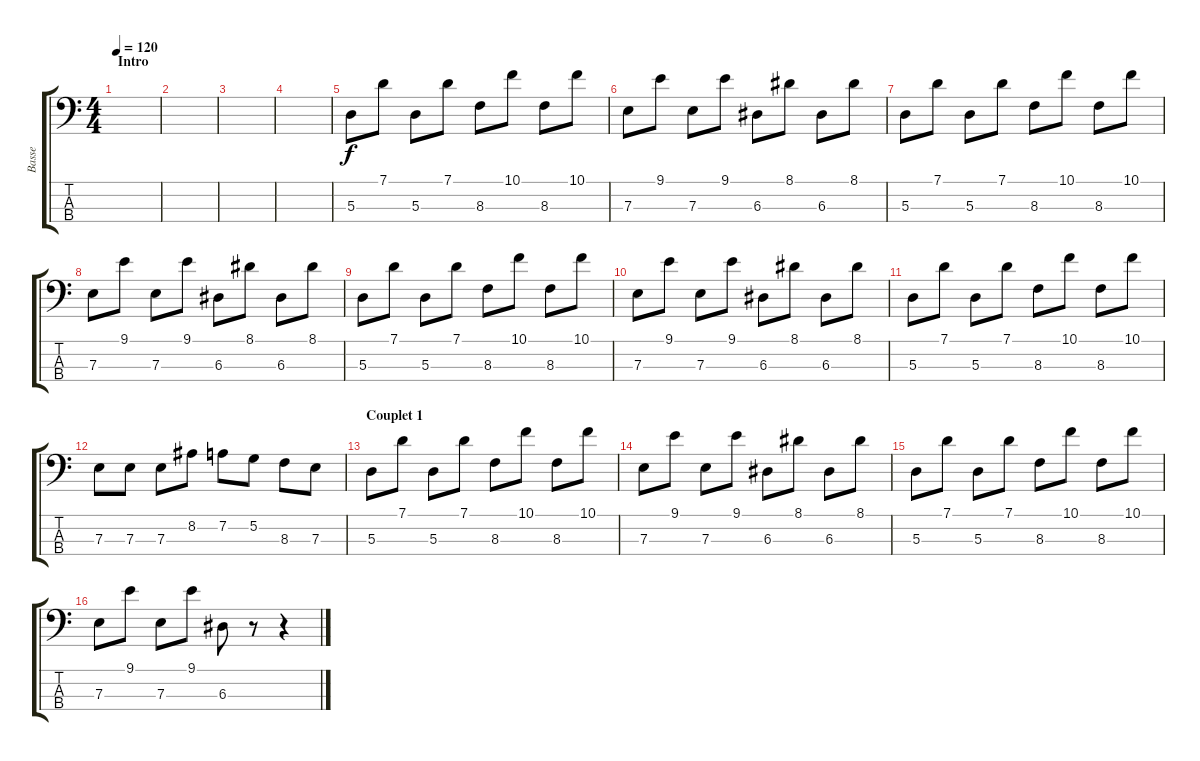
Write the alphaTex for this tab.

\track ("Basse" "Basse") {instrument synthbass2}
\staff {score tabs}
\tuning (G2 D2 A1 E1) {hide}
\ts (4 4)
\section ("" "Intro")
\tempo 120
\clef f4
\ks c
|
|
|
|
5.3.8 7.1.8 5.3.8 7.1.8 8.3.8 10.1.8 8.3.8 10.1.8 |
7.3.8 9.1.8 7.3.8 9.1.8 6.3.8 8.1.8 6.3.8 8.1.8 |
5.3.8 7.1.8 5.3.8 7.1.8 8.3.8 10.1.8 8.3.8 10.1.8 |
7.3.8 9.1.8 7.3.8 9.1.8 6.3.8 8.1.8 6.3.8 8.1.8 |
5.3.8 7.1.8 5.3.8 7.1.8 8.3.8 10.1.8 8.3.8 10.1.8 |
7.3.8 9.1.8 7.3.8 9.1.8 6.3.8 8.1.8 6.3.8 8.1.8 |
5.3.8 7.1.8 5.3.8 7.1.8 8.3.8 10.1.8 8.3.8 10.1.8 |
7.3.8 7.3.8 7.3.8 8.2.8 7.2.8 5.2.8 8.3.8 7.3.8 |
\section ("" "Couplet 1")
5.3.8 7.1.8 5.3.8 7.1.8 8.3.8 10.1.8 8.3.8 10.1.8 |
7.3.8 9.1.8 7.3.8 9.1.8 6.3.8 8.1.8 6.3.8 8.1.8 |
5.3.8 7.1.8 5.3.8 7.1.8 8.3.8 10.1.8 8.3.8 10.1.8 |
7.3.8 9.1.8 7.3.8 9.1.8 6.3.8 r.8 r.4
